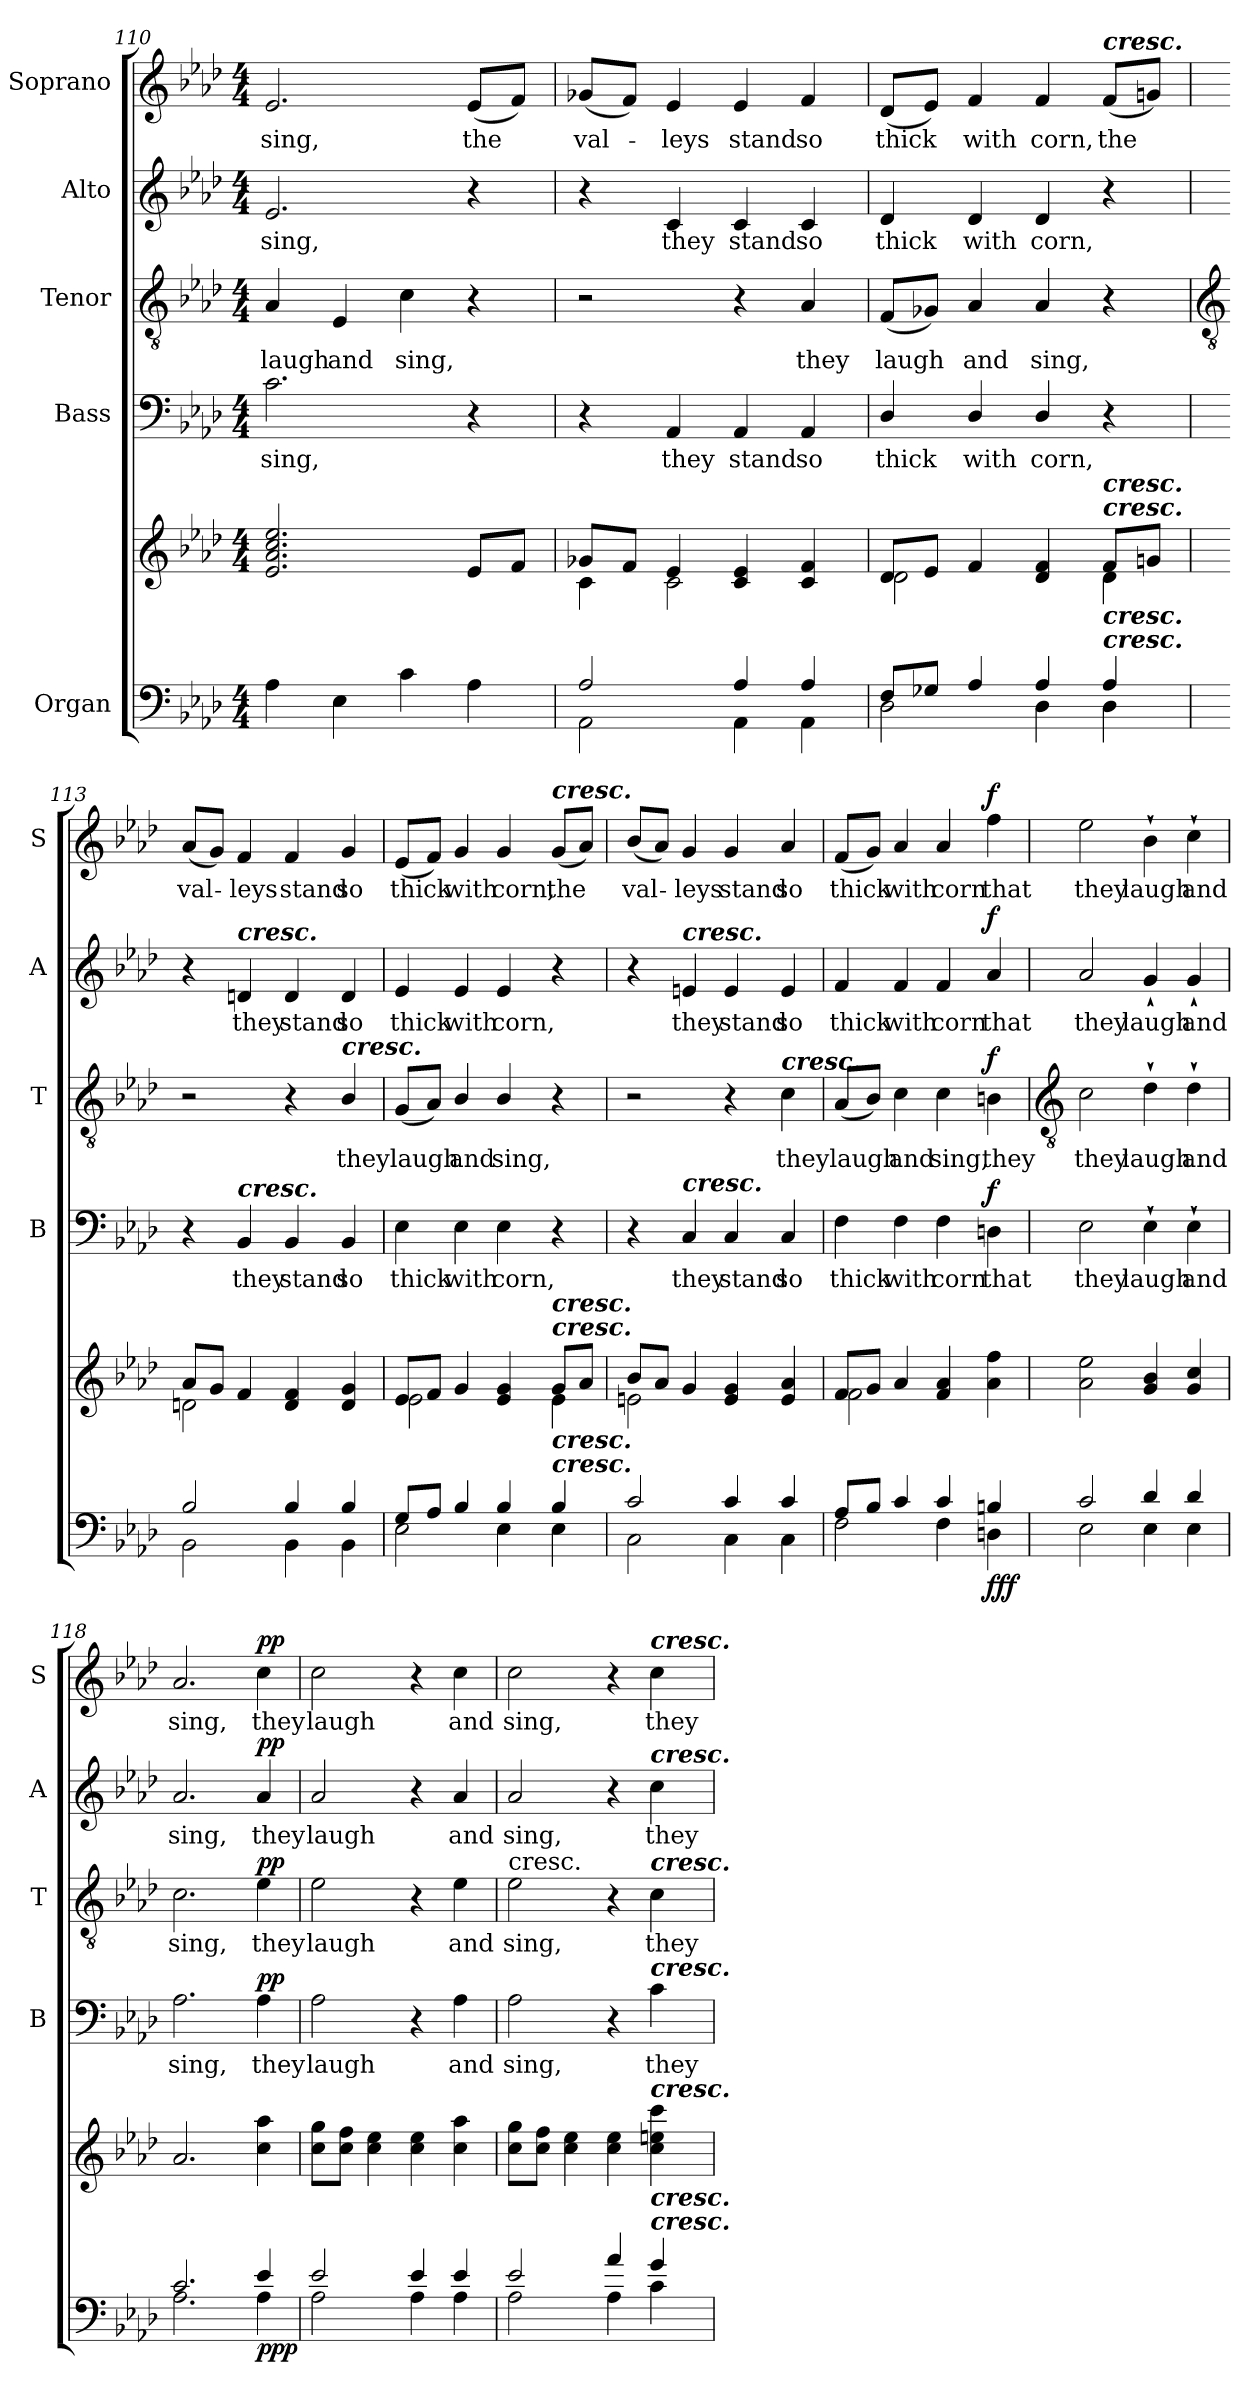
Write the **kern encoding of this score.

**kern	**kern	**dynam	**kern	**text	**dynam	**kern	**text	**dynam	**kern	**text	**dynam	**kern	**text	**dynam
*part5	*part5	*part5	*part4	*part4	*part4	*part3	*part3	*part3	*part2	*part2	*part2	*part1	*part1	*part1
*staff6	*staff5	*staff5/6	*staff4	*staff4	*staff4	*staff3	*staff3	*staff3	*staff2	*staff2	*staff2	*staff1	*staff1	*staff1
*I"Organ	*	*	*I"Bass	*	*	*I"Tenor	*	*	*I"Alto	*	*	*I"Soprano	*	*
*	*	*	*I'B	*	*	*I'T	*	*	*I'A	*	*	*I'S	*	*
*clefF4	*clefG2	*	*clefF4	*	*	*clefGv2	*	*	*clefG2	*	*	*clefG2	*	*
*k[b-e-a-d-]	*k[b-e-a-d-]	*	*k[b-e-a-d-]	*	*	*k[b-e-a-d-]	*	*	*k[b-e-a-d-]	*	*	*k[b-e-a-d-]	*	*
*A-:	*A-:	*	*A-:	*	*	*A-:	*	*	*A-:	*	*	*A-:	*	*
*M4/4	*M4/4	*	*M4/4	*	*	*M4/4	*	*	*M4/4	*	*	*M4/4	*	*
=110	=110	=110	=110	=110	=110	=110	=110	=110	=110	=110	=110	=110	=110	=110
*^	*^	*	*	*	*	*	*	*	*	*	*	*	*	*
!	!	!	!	!	!	!LO:LY:b	!	!	!LO:LY:b	!	!	!LO:LY:b	!	!	!LO:LY:b	!
4A-\	1ryy	2.e-/ 2.a-/ 2.cc/ 2.ee-/	1ryy	.	2.c\	sing,	.	4A-/	laugh	.	2.e-/	sing,	.	2.e-/	sing,	.
!	!	!	!	!	!	!	!	!	!LO:LY:b	!	!	!	!	!	!	!
4E-\	.	.	.	.	.	.	.	4E-/	and	.	.	.	.	.	.	.
!	!	!	!	!	!	!	!	!	!LO:LY:b	!	!	!	!	!	!	!
4c\	.	.	.	.	.	.	.	4c\	sing,	.	.	.	.	.	.	.
!	!	!	!	!	!	!	!	!	!	!	!	!	!	!	!LO:LY:b	!
4A-\	.	8e-/L	.	.	4r	.	.	4r	.	.	4r	.	.	(<8e-/L	the	.
.	.	8f/J	.	.	.	.	.	.	.	.	.	.	.	8f/J)	.	.
=111	=111	=111	=111	=111	=111	=111	=111	=111	=111	=111	=111	=111	=111	=111	=111	=111
!	!	!	!	!	!	!	!	!	!	!	!	!	!	!	!LO:LY:b	!
2A-/	2AA-\	8g-X/L	4c\	.	4r	.	.	2r	.	.	4r	.	.	(<8g-X/L	val-	.
.	.	8f/J	.	.	.	.	.	.	.	.	.	.	.	8f/J)	.	.
!	!	!	!	!	!	!LO:LY:b	!	!	!	!	!	!LO:LY:b	!	!	!LO:LY:b	!
.	.	4e-/	2c\	.	4AA-/	they	.	.	.	.	4c/	they	.	4e-/	leys	.
!	!	!	!	!	!	!LO:LY:b	!	!	!	!	!	!LO:LY:b	!	!	!LO:LY:b	!
4A-/	4AA-\	4c/ 4e-/	.	.	4AA-/	stand	.	4r	.	.	4c/	stand	.	4e-/	stand	.
!	!	!	!	!	!	!LO:LY:b	!	!	!LO:LY:b	!	!	!LO:LY:b	!	!	!LO:LY:b	!
4A-/	4AA-\	4c/ 4f/	4ryy	.	4AA-/	so	.	4A-/	they	.	4c/	so	.	4f/	so	.
=112	=112	=112	=112	=112	=112	=112	=112	=112	=112	=112	=112	=112	=112	=112	=112	=112
!	!	!	!	!	!	!LO:LY:b	!	!	!LO:LY:b	!	!	!LO:LY:b	!	!	!LO:LY:b	!
8F/L	2D-\	8d-/L	2d-\	.	4D-/	thick	.	(<8F/L	laugh	.	4d-/	thick	.	(<8d-/L	thick	.
8G-X/J	.	8e-/J	.	.	.	.	.	8G-X/J)	.	.	.	.	.	8e-/J)	.	.
!	!	!	!	!	!	!LO:LY:b	!	!	!LO:LY:b	!	!	!LO:LY:b	!	!	!LO:LY:b	!
4A-/	.	4f/	.	.	4D-/	with	.	4A-/	and	.	4d-/	with	.	4f/	with	.
!	!	!	!	!	!	!LO:LY:b	!	!	!LO:LY:b	!	!	!LO:LY:b	!	!	!LO:LY:b	!
4A-/	4D-\	4d-/ 4f/	4ryy	.	4D-/	corn,	.	4A-/	sing,	.	4d-/	corn,	.	4f/	corn,	.
!	!	!	!	!	!	!	!	!	!	!	!	!	!	!LO:TX:a:Bi:t=cresc.	!	!
!	!	!LO:TX:a:Bi:t=cresc.	!	!	!	!	!	!	!	!	!	!	!	!	!	!
!	!	!LO:TX:a:Bi:t=cresc.	!	!	!	!	!	!	!	!	!	!	!	!	!	!
!LO:TX:a:Bi:t=cresc.	!	!	!	!	!	!	!	!	!	!	!	!	!	!	!	!
!LO:TX:a:Bi:t=cresc.	!	!	!	!	!	!	!	!	!	!	!	!	!	!	!	!
!	!	!	!	!	!	!	!	!	!	!	!	!	!	!	!LO:LY:b	!
4A-/	4D-\	8f/L	4d-\	.	4r	.	.	4r	.	.	4r	.	.	(<8f/L	the	.
.	.	8gn/J	.	.	.	.	.	.	.	.	.	.	.	8gn/J)	.	.
!!LO:LB:g=z
=113	=113	=113	=113	=113	=113	=113	=113	=113	=113	=113	=113	=113	=113	=113	=113	=113
*	*	*	*	*	*	*	*	*clefGv2	*	*	*	*	*	*	*	*
!	!	!	!	!	!	!	!	!	!	!	!	!	!	!	!LO:LY:b	!
2B-/	2BB-\	8a-/L	2dn\	.	4r	.	.	2r	.	.	4r	.	.	(<8a-/L	val-	.
.	.	8g/J	.	.	.	.	.	.	.	.	.	.	.	8g/J)	.	.
!	!	!	!	!	!	!	!	!	!	!	!LO:TX:a:Bi:t=cresc.	!	!	!	!	!
!	!	!	!	!	!LO:TX:a:Bi:t=cresc.	!	!	!	!	!	!	!	!	!	!	!
!	!	!	!	!	!	!LO:LY:b	!	!	!	!	!	!LO:LY:b	!	!	!LO:LY:b	!
.	.	4f/	.	.	4BB-/	they	.	.	.	.	4dn/	they	.	4f/	leys	.
!	!	!	!	!	!	!LO:LY:b	!	!	!	!	!	!LO:LY:b	!	!	!LO:LY:b	!
4B-/	4BB-\	4d/ 4f/	4ryy	.	4BB-/	stand	.	4r	.	.	4d/	stand	.	4f/	stand	.
!	!	!	!	!	!	!	!	!LO:TX:a:Bi:t=cresc.	!	!	!	!	!	!	!	!
!	!	!	!	!	!	!LO:LY:b	!	!	!LO:LY:b	!	!	!LO:LY:b	!	!	!LO:LY:b	!
4B-/	4BB-\	4d/ 4g/	4ryy	.	4BB-/	so	.	4B-/	they	.	4d/	so	.	4g/	so	.
=114	=114	=114	=114	=114	=114	=114	=114	=114	=114	=114	=114	=114	=114	=114	=114	=114
!	!	!	!	!	!	!LO:LY:b	!	!	!LO:LY:b	!	!	!LO:LY:b	!	!	!LO:LY:b	!
8G/L	2E-\	8e-/L	2e-\	.	4E-\	thick	.	(<8G/L	laugh	.	4e-/	thick	.	(<8e-/L	thick	.
8A-/J	.	8f/J	.	.	.	.	.	8A-/J)	.	.	.	.	.	8f/J)	.	.
!	!	!	!	!	!	!LO:LY:b	!	!	!LO:LY:b	!	!	!LO:LY:b	!	!	!LO:LY:b	!
4B-/	.	4g/	.	.	4E-\	with	.	4B-/	and	.	4e-/	with	.	4g/	with	.
!	!	!	!	!	!	!LO:LY:b	!	!	!LO:LY:b	!	!	!LO:LY:b	!	!	!LO:LY:b	!
4B-/	4E-\	4e-/ 4g/	4ryy	.	4E-\	corn,	.	4B-/	sing,	.	4e-/	corn,	.	4g/	corn,	.
!	!	!	!	!	!	!	!	!	!	!	!	!	!	!LO:TX:a:Bi:t=cresc.	!	!
!	!	!LO:TX:a:Bi:t=cresc.	!	!	!	!	!	!	!	!	!	!	!	!	!	!
!	!	!LO:TX:a:Bi:t=cresc.	!	!	!	!	!	!	!	!	!	!	!	!	!	!
!LO:TX:a:Bi:t=cresc.	!	!	!	!	!	!	!	!	!	!	!	!	!	!	!	!
!LO:TX:a:Bi:t=cresc.	!	!	!	!	!	!	!	!	!	!	!	!	!	!	!	!
!	!	!	!	!	!	!	!	!	!	!	!	!	!	!	!LO:LY:b	!
4B-/	4E-\	8g/L	4e-\	.	4r	.	.	4r	.	.	4r	.	.	(<8g/L	the	.
.	.	8a-/J	.	.	.	.	.	.	.	.	.	.	.	8a-/J)	.	.
=115	=115	=115	=115	=115	=115	=115	=115	=115	=115	=115	=115	=115	=115	=115	=115	=115
!	!	!	!	!	!	!	!	!	!	!	!	!	!	!	!LO:LY:b	!
2c/	2C\	8b-/L	2en\	.	4r	.	.	2r	.	.	4r	.	.	(<8b-/L	val-	.
.	.	8a-/J	.	.	.	.	.	.	.	.	.	.	.	8a-/J)	.	.
!	!	!	!	!	!	!	!	!	!	!	!LO:TX:a:Bi:t=cresc.	!	!	!	!	!
!	!	!	!	!	!LO:TX:a:Bi:t=cresc.	!	!	!	!	!	!	!	!	!	!	!
!	!	!	!	!	!	!LO:LY:b	!	!	!	!	!	!LO:LY:b	!	!	!LO:LY:b	!
.	.	4g/	.	.	4C/	they	.	.	.	.	4en/	they	.	4g/	leys	.
!	!	!	!	!	!	!LO:LY:b	!	!	!	!	!	!LO:LY:b	!	!	!LO:LY:b	!
4c/	4C\	4e/ 4g/	4ryy	.	4C/	stand	.	4r	.	.	4e/	stand	.	4g/	stand	.
!	!	!	!	!	!	!	!	!LO:TX:a:Bi:t=cresc.	!	!	!	!	!	!	!	!
!	!	!	!	!	!	!LO:LY:b	!	!	!LO:LY:b	!	!	!LO:LY:b	!	!	!LO:LY:b	!
4c/	4C\	4e/ 4a-/	4ryy	.	4C/	so	.	4c\	they	.	4e/	so	.	4a-/	so	.
=116	=116	=116	=116	=116	=116	=116	=116	=116	=116	=116	=116	=116	=116	=116	=116	=116
!	!	!	!	!	!	!LO:LY:b	!	!	!LO:LY:b	!	!	!LO:LY:b	!	!	!LO:LY:b	!
8A-/L	2F\	8f/L	2f\	.	4F\	thick	.	(<8A-/L	laugh	.	4f/	thick	.	(<8f/L	thick	.
8B-/J	.	8g/J	.	.	.	.	.	8B-/J)	.	.	.	.	.	8g/J)	.	.
!	!	!	!	!	!	!LO:LY:b	!	!	!LO:LY:b	!	!	!LO:LY:b	!	!	!LO:LY:b	!
4c/	.	4a-/	.	.	4F\	with	.	4c\	and	.	4f/	with	.	4a-/	with	.
!	!	!	!	!	!	!LO:LY:b	!	!	!LO:LY:b	!	!	!LO:LY:b	!	!	!LO:LY:b	!
4c/	4F\	4f/ 4a-/	2ryy	.	4F\	corn	.	4c\	sing,	.	4f/	corn	.	4a-/	corn	.
!	!	!	!	!LO:DY:b=2	!	!LO:LY:b	!	!	!LO:LY:b	!	!	!LO:LY:b	!	!	!LO:LY:b	!
!	!	!	!	!LO:DY:n=1:b=2	!	!	!	!	!	!	!	!	!	!	!	!
!	!	!	!	!LO:DY:n=2:b	!	!	!LO:DY:b	!	!	!LO:DY:b	!	!	!LO:DY:b	!	!	!LO:DY:b
4Bn/	4Dn\	4a-\ 4ff\	.	f f f	4Dn\	that	f	4Bn\	they	f	4a-/	that	f	4ff\	that	f
*	*	*v	*v	*	*	*	*	*	*	*	*	*	*	*	*	*
!!LO:LB:g=z
=117	=117	=117	=117	=117	=117	=117	=117	=117	=117	=117	=117	=117	=117	=117	=117
*	*	*	*	*	*	*	*clefGv2	*	*	*	*	*	*	*	*
!	!	!	!	!	!LO:LY:b	!	!	!LO:LY:b	!	!	!LO:LY:b	!	!	!LO:LY:b	!
2c/	2E-\	2a-\ 2ee-\	.	2E-\	they	.	2c\	they	.	2a-/	they	.	2ee-\	they	.
!	!	!	!	!	!LO:LY:b	!	!	!LO:LY:b	!	!	!LO:LY:b	!	!	!LO:LY:b	!
4d-/	4E-\	4g/ 4b-/	.	4E-`\	laugh	.	4d-`\	laugh	.	4g`/	laugh	.	4b-`\	laugh	.
!	!	!	!	!	!LO:LY:b	!	!	!LO:LY:b	!	!	!LO:LY:b	!	!	!LO:LY:b	!
4d-/	4E-\	4g/ 4cc/	.	4E-`\	and	.	4d-`\	and	.	4g`/	and	.	4cc`\	and	.
=118	=118	=118	=118	=118	=118	=118	=118	=118	=118	=118	=118	=118	=118	=118	=118
!	!	!	!	!	!LO:LY:b	!	!	!LO:LY:b	!	!	!LO:LY:b	!	!	!LO:LY:b	!
2.c/	2.A-\	2.a-/	.	2.A-\	sing,	.	2.c\	sing,	.	2.a-/	sing,	.	2.a-/	sing,	.
!	!	!	!LO:DY:b=2	!	!LO:LY:b	!	!	!LO:LY:b	!	!	!LO:LY:b	!	!	!LO:LY:b	!
!	!	!	!LO:DY:n=1:b=2	!	!	!	!	!	!	!	!	!	!	!	!
!	!	!	!LO:DY:n=2:b	!	!	!LO:DY:b	!	!	!LO:DY:b	!	!	!LO:DY:b	!	!	!LO:DY:b
4e-/	4A-\	4cc\ 4aa-\	p p p	4A-\	they	pp	4e-\	they	pp	4a-/	they	pp	4cc\	they	pp
=119	=119	=119	=119	=119	=119	=119	=119	=119	=119	=119	=119	=119	=119	=119	=119
!	!	!	!	!	!LO:LY:b	!	!	!LO:LY:b	!	!	!LO:LY:b	!	!	!LO:LY:b	!
2e-/	2A-\	8cc\ 8gg\L	.	2A-\	laugh	.	2e-\	laugh	.	2a-/	laugh	.	2cc\	laugh	.
.	.	8cc\ 8ff\J	.	.	.	.	.	.	.	.	.	.	.	.	.
.	.	4cc\ 4ee-\	.	.	.	.	.	.	.	.	.	.	.	.	.
4e-/	4A-\	4cc\ 4ee-\	.	4r	.	.	4r	.	.	4r	.	.	4r	.	.
!	!	!	!	!	!LO:LY:b	!	!	!LO:LY:b	!	!	!LO:LY:b	!	!	!LO:LY:b	!
4e-/	4A-\	4cc\ 4aa-\	.	4A-\	and	.	4e-\	and	.	4a-/	and	.	4cc\	and	.
=120	=120	=120	=120	=120	=120	=120	=120	=120	=120	=120	=120	=120	=120	=120	=120
!	!	!	!	!	!	!	!LO:TX:a:t=cresc.	!	!	!	!	!	!	!	!
!	!	!	!	!	!LO:LY:b	!	!	!LO:LY:b	!	!	!LO:LY:b	!	!	!LO:LY:b	!
2e-/	2A-\	8cc\ 8gg\L	.	2A-\	sing,	.	2e-\	sing,	.	2a-/	sing,	.	2cc\	sing,	.
.	.	8cc\ 8ff\J	.	.	.	.	.	.	.	.	.	.	.	.	.
.	.	4cc\ 4ee-\	.	.	.	.	.	.	.	.	.	.	.	.	.
4a-/	4A-\	4cc\ 4ee-\	.	4r	.	.	4r	.	.	4r	.	.	4r	.	.
!	!	!	!	!	!	!	!	!	!	!	!	!	!LO:TX:a:Bi:t=cresc.	!	!
!	!	!	!	!	!	!	!	!	!	!LO:TX:a:Bi:t=cresc.	!	!	!	!	!
!	!	!	!	!	!	!	!LO:TX:a:Bi:t=cresc.	!	!	!	!	!	!	!	!
!	!	!	!	!LO:TX:a:Bi:t=cresc.	!	!	!	!	!	!	!	!	!	!	!
!	!	!LO:TX:a:Bi:t=cresc.	!	!	!	!	!	!	!	!	!	!	!	!	!
!LO:TX:a:Bi:t=cresc.	!	!	!	!	!	!	!	!	!	!	!	!	!	!	!
!LO:TX:a:Bi:t=cresc.	!	!	!	!	!	!	!	!	!	!	!	!	!	!	!
!	!	!	!	!	!LO:LY:b	!	!	!LO:LY:b	!	!	!LO:LY:b	!	!	!LO:LY:b	!
4g/	4c\	4cc\ 4een\ 4ccc\	.	4c\	they	.	4c\	they	.	4cc\	they	.	4cc\	they	.
*v	*v	*	*	*	*	*	*	*	*	*	*	*	*	*	*
=	=	=	=	=	=	=	=	=	=	=	=	=	=	=
*-	*-	*-	*-	*-	*-	*-	*-	*-	*-	*-	*-	*-	*-	*-
